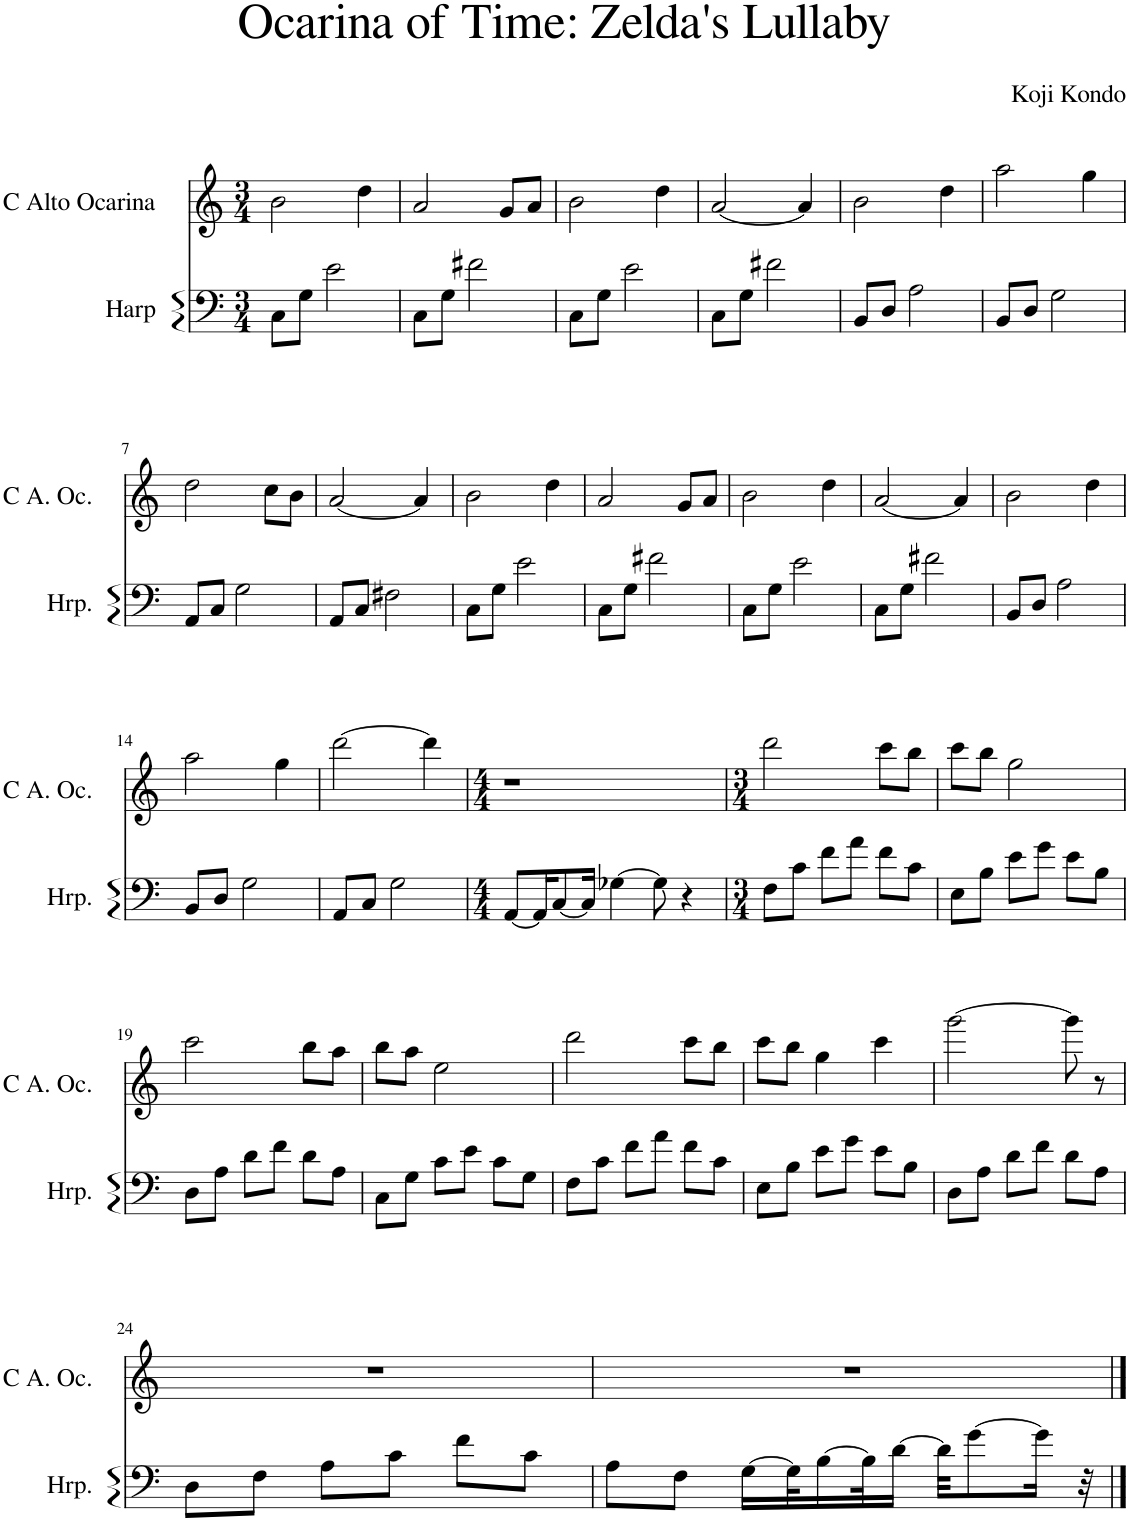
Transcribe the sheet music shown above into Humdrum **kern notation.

**kern	**kern
*part2	*part1
*staff2	*staff1
*I"Harp	*I"C Alto Ocarina
*I'Hrp.	*I'C A. Oc.
*clefF4	*clefG2
*k[]	*k[]
*M3/4	*M3/4
=1	=1
8C\L	2b\
8G\J	.
2e\	.
.	4dd\
=2	=2
8C\L	2a/
8G\J	.
2f#X\	.
.	8g/L
.	8a/J
=3	=3
8C\L	2b\
8G\J	.
2e\	.
.	4dd\
=4	=4
8C\L	[2a/
8G\J	.
2f#X\	.
.	4a/]
=5	=5
8BB/L	2b\
8D/J	.
2A\	.
.	4dd\
=6	=6
8BB/L	2aa\
8D/J	.
2G\	.
.	4gg\
!!LO:LB:g=z
=7	=7
8AA/L	2dd\
8C/J	.
2G\	.
.	8cc\L
.	8b\J
=8	=8
8AA/L	[2a/
8C/J	.
2F#X\	.
.	4a/]
=9	=9
8C\L	2b\
8G\J	.
2e\	.
.	4dd\
=10	=10
8C\L	2a/
8G\J	.
2f#X\	.
.	8g/L
.	8a/J
=11	=11
8C\L	2b\
8G\J	.
2e\	.
.	4dd\
=12	=12
8C\L	[2a/
8G\J	.
2f#X\	.
.	4a/]
=13	=13
8BB/L	2b\
8D/J	.
2A\	.
.	4dd\
!!LO:LB:g=z
=14	=14
8BB/L	2aa\
8D/J	.
2G\	.
.	4gg\
=15	=15
8AA/L	[2ddd\
8C/J	.
2G\	.
.	4ddd\]
=16	=16
*M4/4	*M4/4
[8AA/L	1r
16AA/K]	.
[8C/	.
16C/Jk]	.
[4G-X\	.
8G-\]	.
4r	.
=17	=17
*M3/4	*M3/4
8F\L	2ddd\
8c\J	.
8f\L	.
8a\J	.
8f\L	8ccc\L
8c\J	8bb\J
=18	=18
8E\L	8ccc\L
8B\J	8bb\J
8e\L	2gg\
8g\J	.
8e\L	.
8B\J	.
!!LO:LB:g=z
=19	=19
8D\L	2ccc\
8A\J	.
8d\L	.
8f\J	.
8d\L	8bb\L
8A\J	8aa\J
=20	=20
8C\L	8bb\L
8G\J	8aa\J
8c\L	2ee\
8e\J	.
8c\L	.
8G\J	.
=21	=21
8F\L	2ddd\
8c\J	.
8f\L	.
8a\J	.
8f\L	8ccc\L
8c\J	8bb\J
=22	=22
8E\L	8ccc\L
8B\J	8bb\J
8e\L	4gg\
8g\J	.
8e\L	4ccc\
8B\J	.
=23	=23
8D\L	[2ggg\
8A\J	.
8d\L	.
8f\J	.
8d\L	8ggg\]
8A\J	8r
!!LO:LB:g=z
=24	=24
8D\L	2.r
8F\J	.
8A\L	.
8c\J	.
8f\L	.
8c\J	.
=25	=25
8A\L	2.r
8F\J	.
[16G\LL	.
32G\K]	.
[16B\	.
32B\K]	.
[16d\JJ	.
32d\KKL]	.
[8g\	.
16g\Jk]	.
32r	.
==	==
*-	*-
